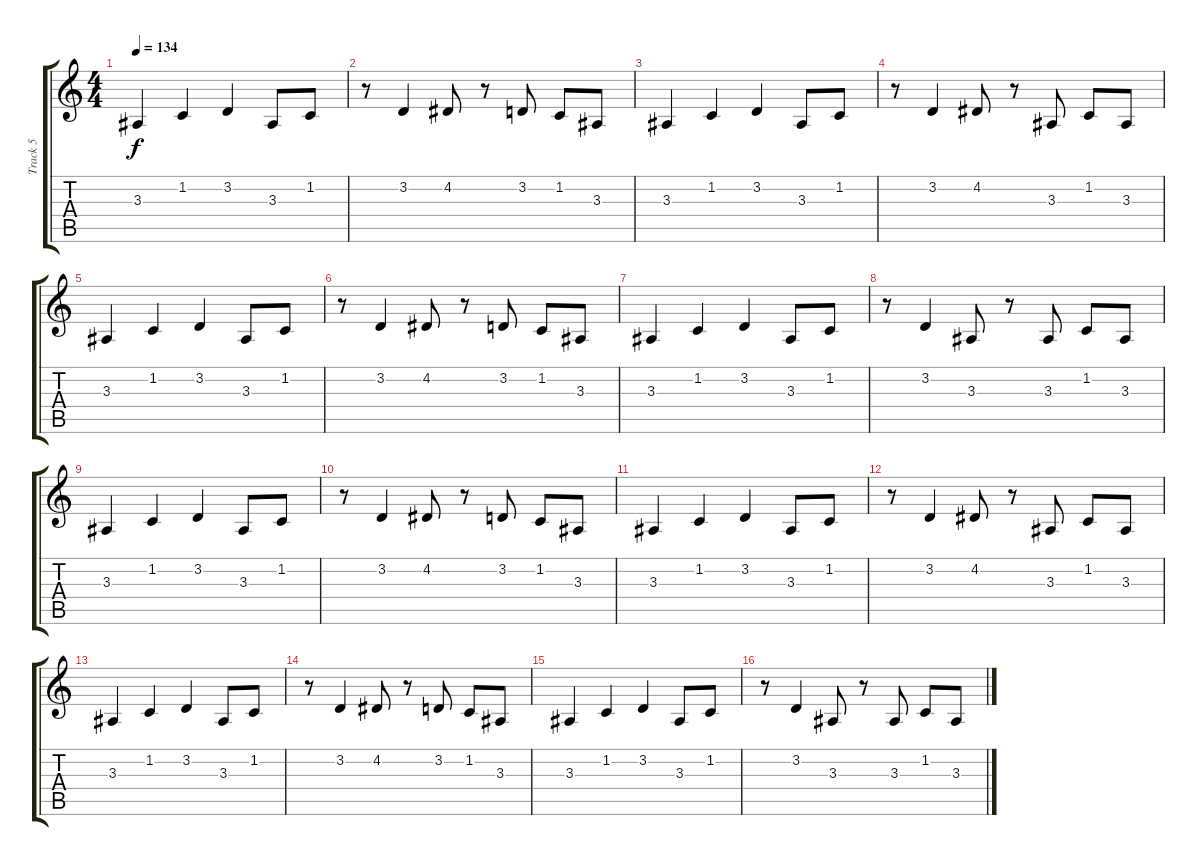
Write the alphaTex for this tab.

\track ("Track 5" "Track 5") {instrument lead1square}
\staff {score tabs}
\tuning (E4 B3 G3 D3 A2 E2) {hide}
\ts (4 4)
\tempo 134
\clef g2
\ks c
3.3.4{dy f} 1.2.4 3.2.4 3.3.8 1.2.8 |
r.8 3.2.4 4.2.8 r.8 3.2.8 1.2.8 3.3.8 |
3.3.4 1.2.4 3.2.4 3.3.8 1.2.8 |
r.8 3.2.4 4.2.8 r.8 3.3.8 1.2.8 3.3.8 |
3.3.4 1.2.4 3.2.4 3.3.8 1.2.8 |
r.8 3.2.4 4.2.8 r.8 3.2.8 1.2.8 3.3.8 |
3.3.4 1.2.4 3.2.4 3.3.8 1.2.8 |
r.8 3.2.4 3.3.8 r.8 3.3.8 1.2.8 3.3.8 |
3.3.4 1.2.4 3.2.4 3.3.8 1.2.8 |
r.8 3.2.4 4.2.8 r.8 3.2.8 1.2.8 3.3.8 |
3.3.4 1.2.4 3.2.4 3.3.8 1.2.8 |
r.8 3.2.4 4.2.8 r.8 3.3.8 1.2.8 3.3.8 |
3.3.4 1.2.4 3.2.4 3.3.8 1.2.8 |
r.8 3.2.4 4.2.8 r.8 3.2.8 1.2.8 3.3.8 |
3.3.4 1.2.4 3.2.4 3.3.8 1.2.8 |
r.8 3.2.4 3.3.8 r.8 3.3.8 1.2.8 3.3.8
